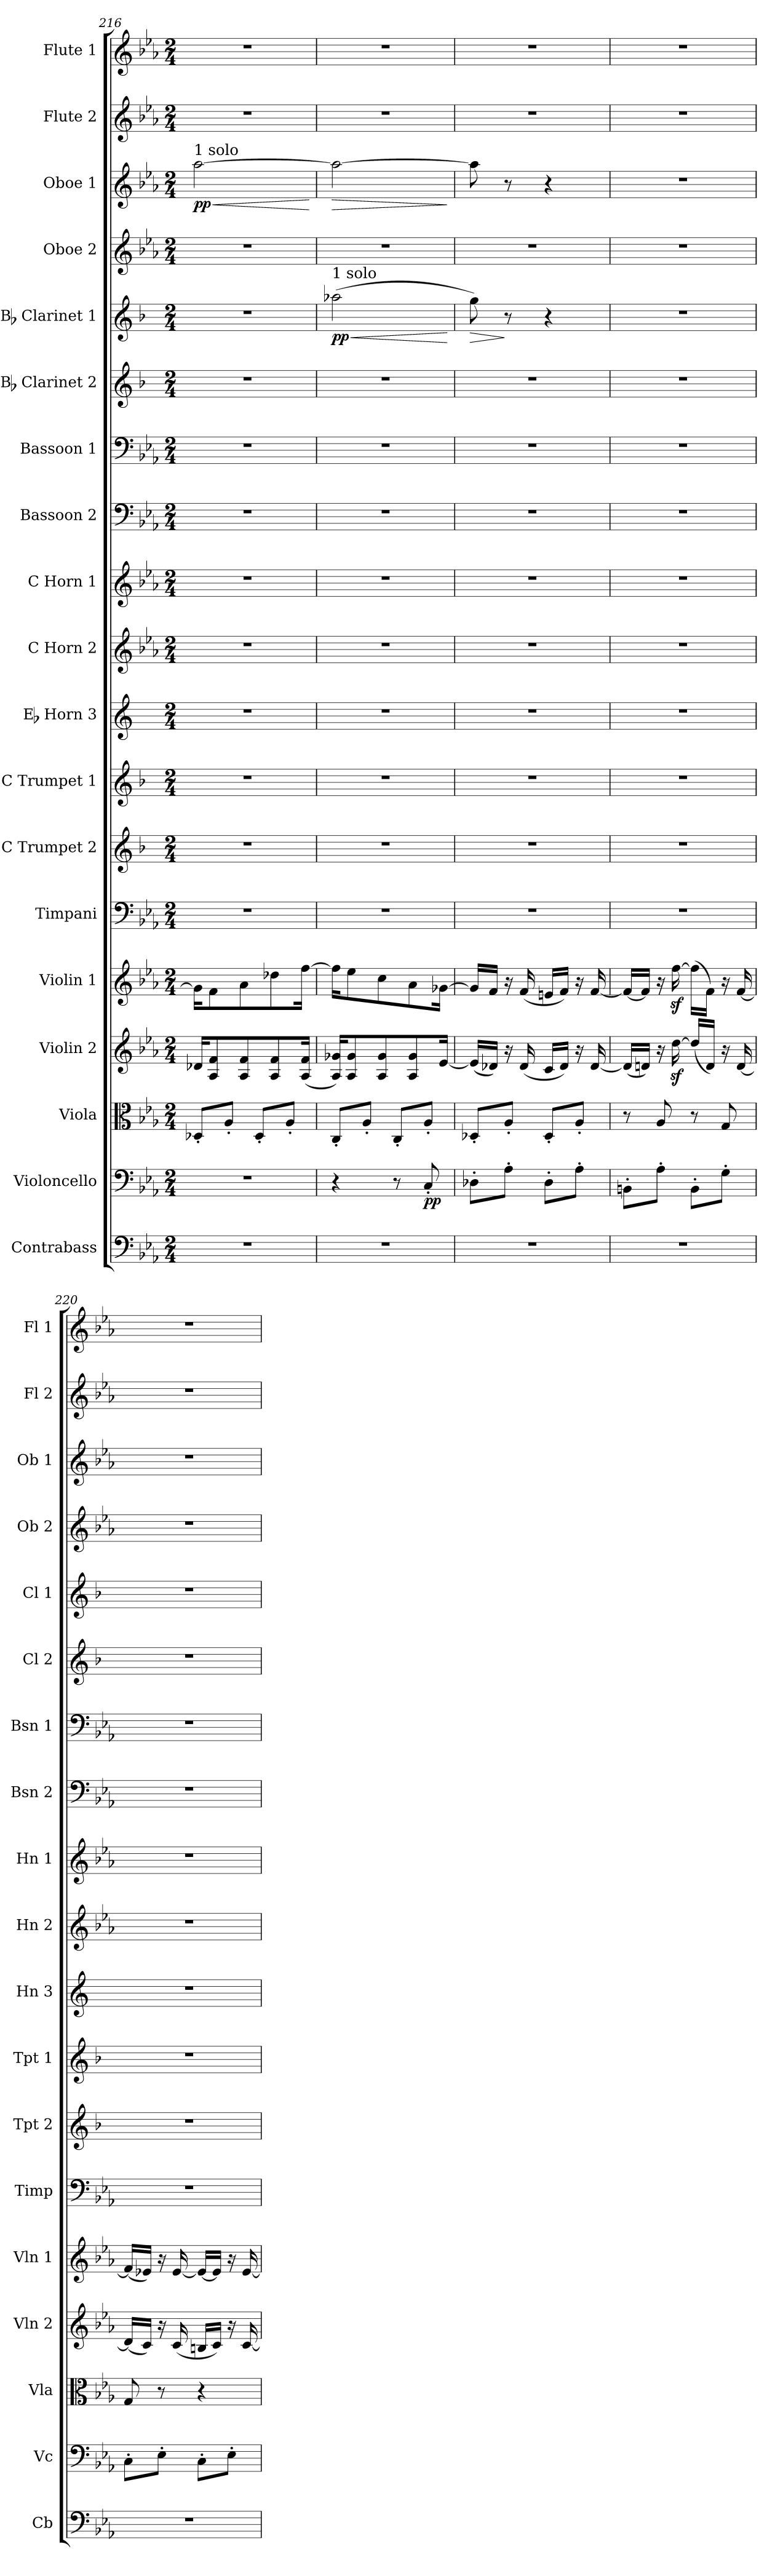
**kern	**kern	**dynam	**kern	**kern	**kern	**kern	**kern	**kern	**kern	**kern	**kern	**kern	**kern	**kern	**kern	**dynam	**kern	**kern	**dynam	**kern	**kern
*part19	*part18	*part18	*part17	*part16	*part15	*part14	*part13	*part12	*part11	*part10	*part9	*part8	*part7	*part6	*part5	*part5	*part4	*part3	*part3	*part2	*part1
*staff19	*staff18	*staff18	*staff17	*staff16	*staff15	*staff14	*staff13	*staff12	*staff11	*staff10	*staff9	*staff8	*staff7	*staff6	*staff5	*staff5	*staff4	*staff3	*staff3	*staff2	*staff1
*I"Contrabass	*I"Violoncello	*	*I"Viola	*I"Violin 2	*I"Violin 1	*I"Timpani	*I"C Trumpet 2	*I"C Trumpet 1	*I"Eb Horn 3	*I"C Horn 2	*I"C Horn 1	*I"Bassoon 2	*I"Bassoon 1	*I"Bb Clarinet 2	*I"Bb Clarinet 1	*	*I"Oboe 2	*I"Oboe 1	*	*I"Flute 2	*I"Flute 1
*I'Cb	*I'Vc	*	*I'Vla	*I'Vln 2	*I'Vln 1	*I'Timp	*I'Tpt 2	*I'Tpt 1	*I'Hn 3	*I'Hn 2	*I'Hn 1	*I'Bsn 2	*I'Bsn 1	*I'Cl 2	*I'Cl 1	*	*I'Ob 2	*I'Ob 1	*	*I'Fl 2	*I'Fl 1
*clefF4	*clefF4	*	*clefC3	*clefG2	*clefG2	*clefF4	*clefG2	*clefG2	*clefG2	*clefG2	*clefG2	*clefF4	*clefF4	*clefG2	*clefG2	*	*clefG2	*clefG2	*	*clefG2	*clefG2
*ITrd7c12	*	*	*	*	*	*	*ITrd1c2	*ITrd1c2	*ITrd5c9	*ITrd7c12	*ITrd7c12	*	*	*ITrd1c2	*ITrd1c2	*	*	*	*	*	*
*k[b-e-a-]	*k[b-e-a-]	*	*k[b-e-a-]	*k[b-e-a-]	*k[b-e-a-]	*k[b-e-a-]	*k[b-e-a-]	*k[b-e-a-]	*k[b-e-a-]	*k[b-e-a-]	*k[b-e-a-]	*k[b-e-a-]	*k[b-e-a-]	*k[b-e-a-]	*k[b-e-a-]	*	*k[b-e-a-]	*k[b-e-a-]	*	*k[b-e-a-]	*k[b-e-a-]
*M2/4	*M2/4	*	*M2/4	*M2/4	*M2/4	*M2/4	*M2/4	*M2/4	*M2/4	*M2/4	*M2/4	*M2/4	*M2/4	*M2/4	*M2/4	*	*M2/4	*M2/4	*	*M2/4	*M2/4
=216	=216	=216	=216	=216	=216	=216	=216	=216	=216	=216	=216	=216	=216	=216	=216	=216	=216	=216	=216	=216	=216
!	!	!	!	!	!	!	!	!	!	!	!	!	!	!	!	!	!	!LO:TX:a:t=1 solo	!	!	!
!	!	!	!	!	!	!	!	!	!	!	!	!	!	!	!	!	!	!	!LO:HP:b	!	!
!	!	!	!	!	!	!	!	!	!	!	!	!	!	!	!	!	!	!	!LO:DY:n=1:b	!	!
2r	2r	.	8D-X'/L	16d-X/KL	16g-\KL]	2r	2r	2r	2r	2r	2r	2r	2r	2r	2r	.	2r	[2aa-\	< pp	2r	2r
.	.	.	.	8A-/ 8f/	8f\	.	.	.	.	.	.	.	.	.	.	.	.	.	.	.	.
.	.	.	8A-'/J	.	.	.	.	.	.	.	.	.	.	.	.	.	.	.	.	.	.
.	.	.	.	8A-/ 8f/	8a-\	.	.	.	.	.	.	.	.	.	.	.	.	.	.	.	.
.	.	.	8D-'/L	.	.	.	.	.	.	.	.	.	.	.	.	.	.	.	.	.	.
.	.	.	.	8A-/ 8f/	8dd-X\	.	.	.	.	.	.	.	.	.	.	.	.	.	.	.	.
.	.	.	8A-'/J	.	.	.	.	.	.	.	.	.	.	.	.	.	.	.	.	.	.
.	.	.	.	(16A-/ 16f/Jk	[16ff\Jk	.	.	.	.	.	.	.	.	.	.	.	.	.	.	.	.
.	.	.	.	.	.	.	.	.	.	.	.	.	.	.	.	.	.	.	[	.	.
=217	=217	=217	=217	=217	=217	=217	=217	=217	=217	=217	=217	=217	=217	=217	=217	=217	=217	=217	=217	=217	=217
!	!	!	!	!	!	!	!	!	!	!	!	!	!	!	!LO:TX:a:t=1 solo	!	!	!	!	!	!
!	!	!	!	!	!	!	!	!	!	!	!	!	!	!	!	!LO:HP:b	!	!	!LO:HP:b	!	!
!	!	!	!	!	!	!	!	!	!	!	!	!	!	!	!	!LO:DY:n=1:b	!	!	!	!	!
2r	4r	.	8C'/L	16A-/ 16g-X/KL)	16ff\KL]	2r	2r	2r	2r	2r	2r	2r	2r	2r	(2gg-X\	< pp	2r	2aa-\_	>	2r	2r
.	.	.	.	8A-/ 8g-/	8ee-\	.	.	.	.	.	.	.	.	.	.	.	.	.	.	.	.
.	.	.	8A-'/J	.	.	.	.	.	.	.	.	.	.	.	.	.	.	.	.	.	.
.	.	.	.	8A-/ 8g-/	8cc\	.	.	.	.	.	.	.	.	.	.	.	.	.	.	.	.
.	8r	.	8C'/L	.	.	.	.	.	.	.	.	.	.	.	.	.	.	.	.	.	.
.	.	.	.	8A-/ 8g-/	8a-\	.	.	.	.	.	.	.	.	.	.	.	.	.	.	.	.
!	!	!LO:DY:b	!	!	!	!	!	!	!	!	!	!	!	!	!	!	!	!	!	!	!
.	8C'/	pp	8A-'/J	.	.	.	.	.	.	.	.	.	.	.	.	.	.	.	.	.	.
.	.	.	.	[16e-/Jk	[16g-X\Jk	.	.	.	.	.	.	.	.	.	.	.	.	.	.	.	.
.	.	.	.	.	.	.	.	.	.	.	.	.	.	.	.	[	.	.	]	.	.
=218	=218	=218	=218	=218	=218	=218	=218	=218	=218	=218	=218	=218	=218	=218	=218	=218	=218	=218	=218	=218	=218
!	!	!	!	!	!	!	!	!	!	!	!	!	!	!	!	!LO:HP:b	!	!	!	!	!
2r	8D-X'\L	.	8D-X'/L	(16e-/LL]	16g-/LL]	2r	2r	2r	2r	2r	2r	2r	2r	2r	8ff\)	>	2r	8aa-\]	.	2r	2r
.	.	.	.	16d-X/JJ)	16f/JJ	.	.	.	.	.	.	.	.	.	.	.	.	.	.	.	.
.	8A-'\J	.	8A-'/J	16r	16r	.	.	.	.	.	.	.	.	.	8r	]	.	8r	.	.	.
.	.	.	.	(16d-/	(16f/	.	.	.	.	.	.	.	.	.	.	.	.	.	.	.	.
.	8D-'\L	.	8D-'/L	16c/LL	16en/LL	.	.	.	.	.	.	.	.	.	4r	.	.	4r	.	.	.
.	.	.	.	16d-/JJ)	16f/JJ)	.	.	.	.	.	.	.	.	.	.	.	.	.	.	.	.
.	8A-'\J	.	8A-'/J	16r	16r	.	.	.	.	.	.	.	.	.	.	.	.	.	.	.	.
.	.	.	.	[16d-/	[16f/	.	.	.	.	.	.	.	.	.	.	.	.	.	.	.	.
=219	=219	=219	=219	=219	=219	=219	=219	=219	=219	=219	=219	=219	=219	=219	=219	=219	=219	=219	=219	=219	=219
2r	8BBn'\L	.	8r	(16d-/LL]	16f/LL_	2r	2r	2r	2r	2r	2r	2r	2r	2r	2r	.	2r	2r	.	2r	2r
.	.	.	.	16dn/JJ)	16f/JJ]	.	.	.	.	.	.	.	.	.	.	.	.	.	.	.	.
.	8A-'\J	.	8A-/	16r	16r	.	.	.	.	.	.	.	.	.	.	.	.	.	.	.	.
.	.	.	.	[16ddz<\	[16ffz<\	.	.	.	.	.	.	.	.	.	.	.	.	.	.	.	.
.	8BB'\L	.	8r	(16dd/LL]	(16ff\LL]	.	.	.	.	.	.	.	.	.	.	.	.	.	.	.	.
.	.	.	.	16d/JJ)	16f\JJ)	.	.	.	.	.	.	.	.	.	.	.	.	.	.	.	.
.	8G'\J	.	8G/	16r	16r	.	.	.	.	.	.	.	.	.	.	.	.	.	.	.	.
.	.	.	.	[16d/	[16f/	.	.	.	.	.	.	.	.	.	.	.	.	.	.	.	.
!!LO:PB:g=z
=220	=220	=220	=220	=220	=220	=220	=220	=220	=220	=220	=220	=220	=220	=220	=220	=220	=220	=220	=220	=220	=220
2r	8C'\L	.	8G/	(16d/LL]	(16f/LL]	2r	2r	2r	2r	2r	2r	2r	2r	2r	2r	.	2r	2r	.	2r	2r
.	.	.	.	16c/JJ)	16e-X/JJ)	.	.	.	.	.	.	.	.	.	.	.	.	.	.	.	.
.	8E-'\J	.	8r	16r	16r	.	.	.	.	.	.	.	.	.	.	.	.	.	.	.	.
.	.	.	.	(16c/	[16e-/	.	.	.	.	.	.	.	.	.	.	.	.	.	.	.	.
.	8C'\L	.	4r	16Bn/LL	16e-/LL_	.	.	.	.	.	.	.	.	.	.	.	.	.	.	.	.
.	.	.	.	16c/JJ)	16e-/JJ]	.	.	.	.	.	.	.	.	.	.	.	.	.	.	.	.
.	8E-'\J	.	.	16r	16r	.	.	.	.	.	.	.	.	.	.	.	.	.	.	.	.
.	.	.	.	[16c/	[16e-/	.	.	.	.	.	.	.	.	.	.	.	.	.	.	.	.
=	=	=	=	=	=	=	=	=	=	=	=	=	=	=	=	=	=	=	=	=	=
*-	*-	*-	*-	*-	*-	*-	*-	*-	*-	*-	*-	*-	*-	*-	*-	*-	*-	*-	*-	*-	*-
